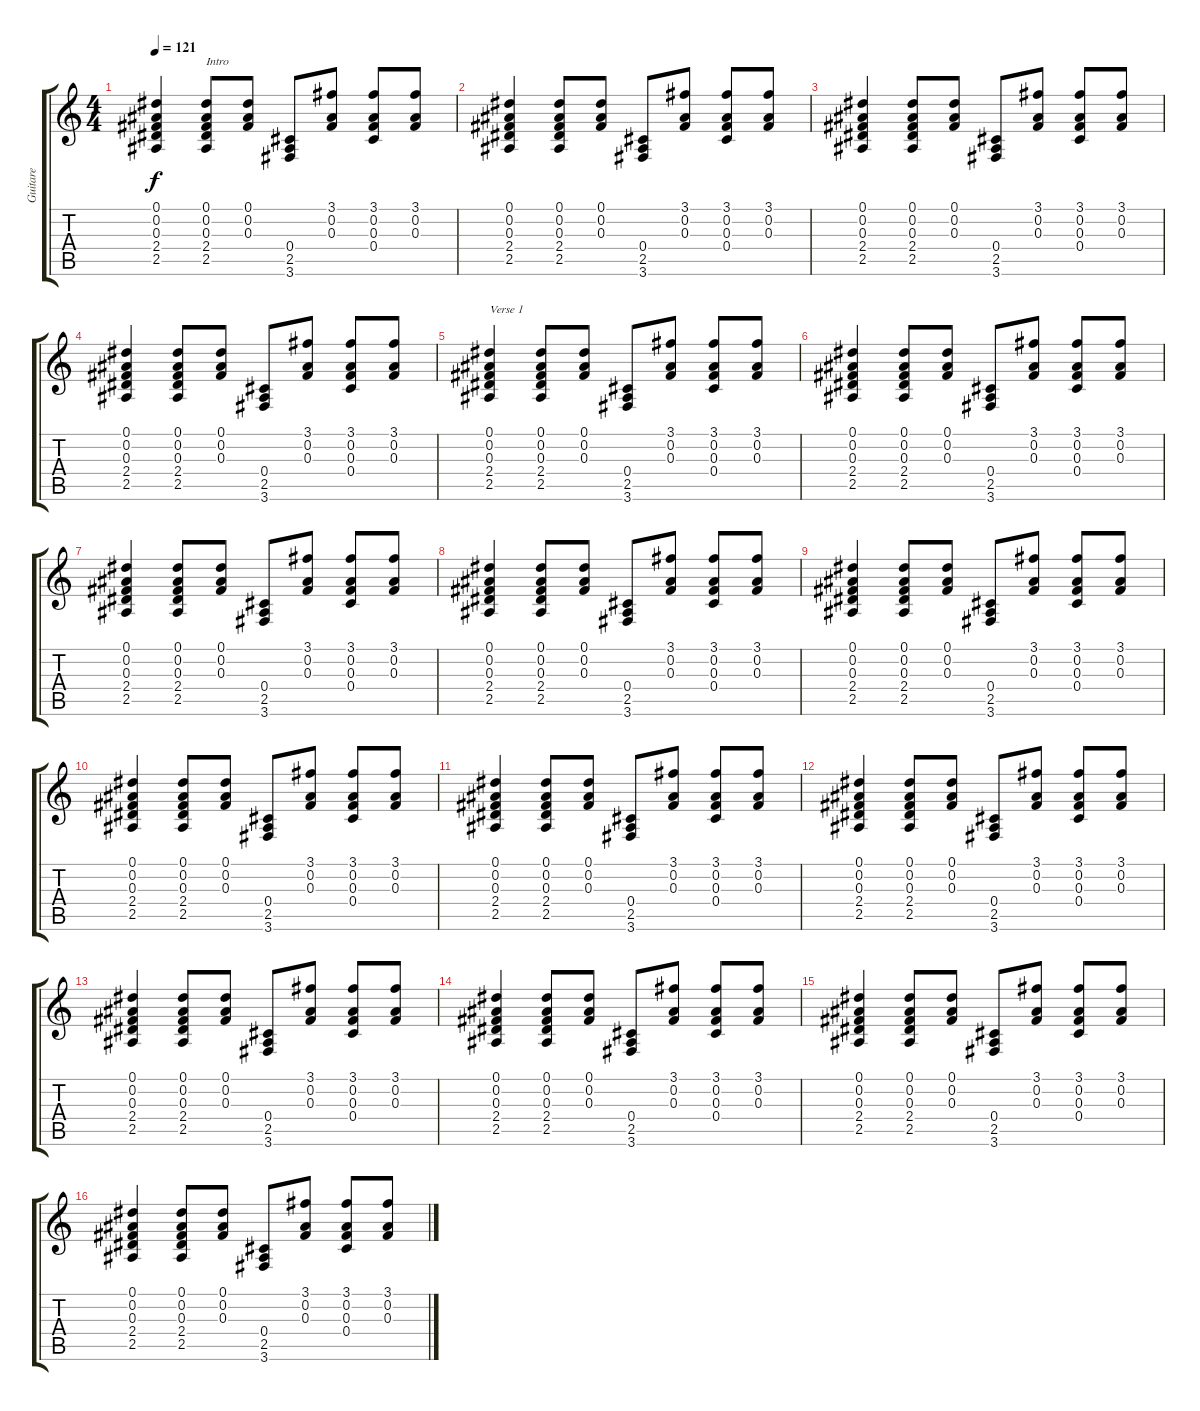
\track ("Guitare" "Guitare") {instrument acousticguitarsteel}
\staff {score tabs}
\tuning (Eb4 Bb3 Gb3 Db3 Ab2 Eb2) {hide}
\ts (4 4)
\tempo 121
\clef g2
\ks c
(0.1 0.2 0.3 2.4 2.5).4{dy f instrument acousticguitarsteel} (0.1 0.2 0.3 2.4 2.5).8{txt "Intro"} (0.1 0.2 0.3).8 (0.4 2.5 3.6).8 (3.1 0.2 0.3).8 (3.1 0.2 0.3 0.4).8 (3.1 0.2 0.3).8 |
(0.1 0.2 0.3 2.4 2.5).4 (0.1 0.2 0.3 2.4 2.5).8 (0.1 0.2 0.3).8 (0.4 2.5 3.6).8 (3.1 0.2 0.3).8 (3.1 0.2 0.3 0.4).8 (3.1 0.2 0.3).8 |
(0.1 0.2 0.3 2.4 2.5).4 (0.1 0.2 0.3 2.4 2.5).8 (0.1 0.2 0.3).8 (0.4 2.5 3.6).8 (3.1 0.2 0.3).8 (3.1 0.2 0.3 0.4).8 (3.1 0.2 0.3).8 |
(0.1 0.2 0.3 2.4 2.5).4 (0.1 0.2 0.3 2.4 2.5).8 (0.1 0.2 0.3).8 (0.4 2.5 3.6).8 (3.1 0.2 0.3).8 (3.1 0.2 0.3 0.4).8 (3.1 0.2 0.3).8 |
(0.1 0.2 0.3 2.4 2.5).4{txt "Verse 1"} (0.1 0.2 0.3 2.4 2.5).8 (0.1 0.2 0.3).8 (0.4 2.5 3.6).8 (3.1 0.2 0.3).8 (3.1 0.2 0.3 0.4).8 (3.1 0.2 0.3).8 |
(0.1 0.2 0.3 2.4 2.5).4 (0.1 0.2 0.3 2.4 2.5).8 (0.1 0.2 0.3).8 (0.4 2.5 3.6).8 (3.1 0.2 0.3).8 (3.1 0.2 0.3 0.4).8 (3.1 0.2 0.3).8 |
(0.1 0.2 0.3 2.4 2.5).4 (0.1 0.2 0.3 2.4 2.5).8 (0.1 0.2 0.3).8 (0.4 2.5 3.6).8 (3.1 0.2 0.3).8 (3.1 0.2 0.3 0.4).8 (3.1 0.2 0.3).8 |
(0.1 0.2 0.3 2.4 2.5).4 (0.1 0.2 0.3 2.4 2.5).8 (0.1 0.2 0.3).8 (0.4 2.5 3.6).8 (3.1 0.2 0.3).8 (3.1 0.2 0.3 0.4).8 (3.1 0.2 0.3).8 |
(0.1 0.2 0.3 2.4 2.5).4 (0.1 0.2 0.3 2.4 2.5).8 (0.1 0.2 0.3).8 (0.4 2.5 3.6).8 (3.1 0.2 0.3).8 (3.1 0.2 0.3 0.4).8 (3.1 0.2 0.3).8 |
(0.1 0.2 0.3 2.4 2.5).4 (0.1 0.2 0.3 2.4 2.5).8 (0.1 0.2 0.3).8 (0.4 2.5 3.6).8 (3.1 0.2 0.3).8 (3.1 0.2 0.3 0.4).8 (3.1 0.2 0.3).8 |
(0.1 0.2 0.3 2.4 2.5).4 (0.1 0.2 0.3 2.4 2.5).8 (0.1 0.2 0.3).8 (0.4 2.5 3.6).8 (3.1 0.2 0.3).8 (3.1 0.2 0.3 0.4).8 (3.1 0.2 0.3).8 |
(0.1 0.2 0.3 2.4 2.5).4 (0.1 0.2 0.3 2.4 2.5).8 (0.1 0.2 0.3).8 (0.4 2.5 3.6).8 (3.1 0.2 0.3).8 (3.1 0.2 0.3 0.4).8 (3.1 0.2 0.3).8 |
(0.1 0.2 0.3 2.4 2.5).4 (0.1 0.2 0.3 2.4 2.5).8 (0.1 0.2 0.3).8 (0.4 2.5 3.6).8 (3.1 0.2 0.3).8 (3.1 0.2 0.3 0.4).8 (3.1 0.2 0.3).8 |
(0.1 0.2 0.3 2.4 2.5).4 (0.1 0.2 0.3 2.4 2.5).8 (0.1 0.2 0.3).8 (0.4 2.5 3.6).8 (3.1 0.2 0.3).8 (3.1 0.2 0.3 0.4).8 (3.1 0.2 0.3).8 |
(0.1 0.2 0.3 2.4 2.5).4 (0.1 0.2 0.3 2.4 2.5).8 (0.1 0.2 0.3).8 (0.4 2.5 3.6).8 (3.1 0.2 0.3).8 (3.1 0.2 0.3 0.4).8 (3.1 0.2 0.3).8 |
(0.1 0.2 0.3 2.4 2.5).4 (0.1 0.2 0.3 2.4 2.5).8 (0.1 0.2 0.3).8 (0.4 2.5 3.6).8 (3.1 0.2 0.3).8 (3.1 0.2 0.3 0.4).8 (3.1 0.2 0.3).8
